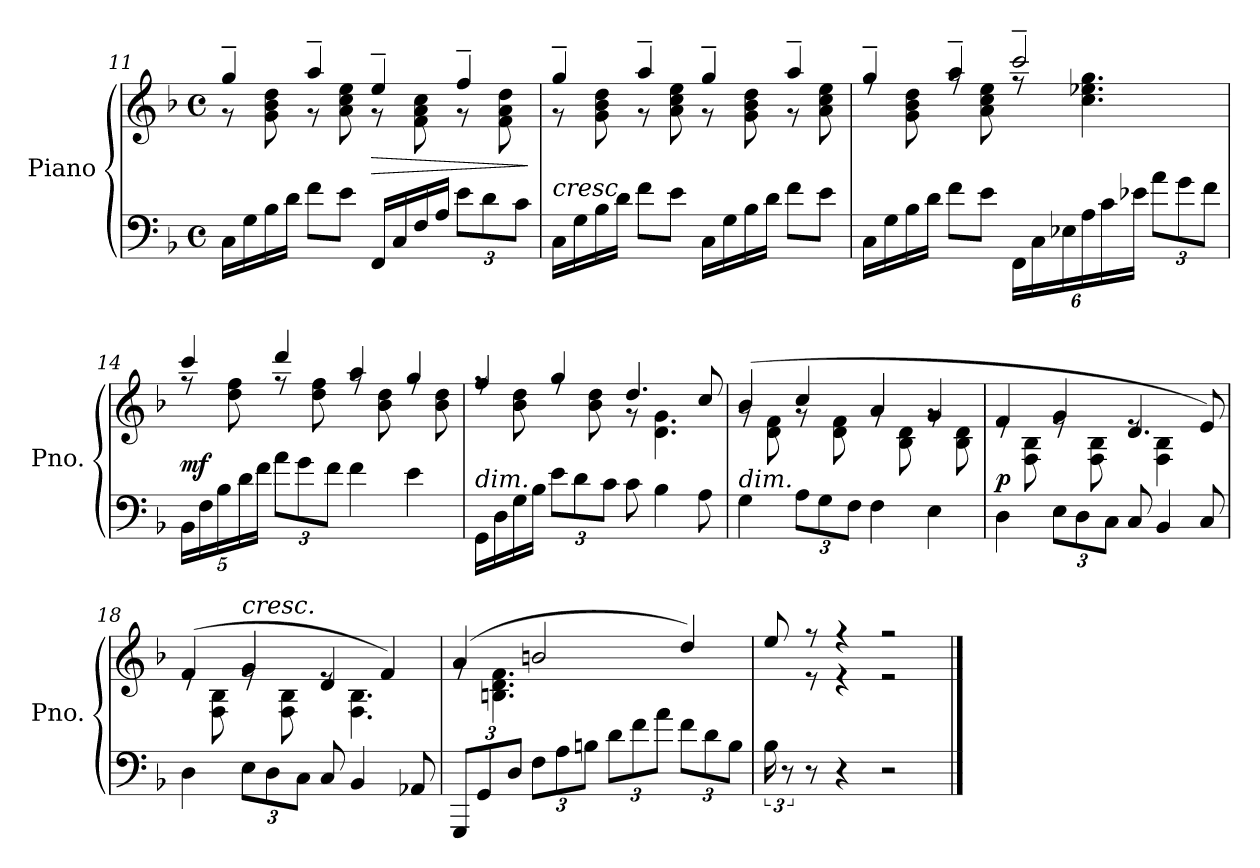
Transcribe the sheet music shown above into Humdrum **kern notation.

**kern	**kern	**dynam
*part1	*part1	*part1
*staff2	*staff1	*staff1/2
*I"Piano	*	*
*I'Pno.	*	*
*clefF4	*clefG2	*
*k[b-]	*k[b-]	*
*M4/4	*M4/4	*
*met(c)	*met(c)	*
=11	=11	=11
*	*^	*
16C\LL	4gg~/	8r	.
16G\	.	.	.
16B-\	.	8g\ 8b-\ 8dd\	.
16d\JJ	.	.	.
8f\L	4aa~/	8r	.
8e\J	.	8a\ 8cc\ 8ee\	.
!	!	!	!LO:HP:b
16FF/LL	4ee~/	8r	>
16C/	.	.	.
16F/	.	8f\ 8a\ 8cc\	.
16A/JJ	.	.	.
*Xbrackettup	*	*	*
12e\L	4ff~/	8r	.
12d\	.	.	.
.	.	8f\ 8a\ 8dd\	.
12c\J	.	.	.
*	*v	*v	*
.	.	]
=12	=12	=12
*	*^	*
!LO:TX:a:i:t=cresc.	!	!	!
16C\LL	4gg~/	8r	.
16G\	.	.	.
16B-\	.	8g\ 8b-\ 8dd\	.
16d\JJ	.	.	.
8f\L	4aa~/	8r	.
8e\J	.	8a\ 8cc\ 8ee\	.
16C\LL	4gg~/	8r	.
16G\	.	.	.
16B-\	.	8g\ 8b-\ 8dd\	.
16d\JJ	.	.	.
8f\L	4aa~/	8r	.
8e\J	.	8a\ 8cc\ 8ee\	.
!!LO:LB:g=z	!!
=13	=13	=13	=13
16C\LL	4gg~/	8rff	.
16G\	.	.	.
16B-\	.	8g\ 8b-\ 8dd\	.
16d\JJ	.	.	.
8f\L	4aa~/	8rff	.
8e\J	.	8a\ 8cc\ 8ee\	.
24FF\LL	2ccc~/	8rff	.
24C\	.	.	.
24E-X\	.	.	.
24A\	.	4.cc\ 4.ee-X\ 4.gg\	.
24c\	.	.	.
24e-X\JJ	.	.	.
12a\L	.	.	.
12g\	.	.	.
12f\J	.	.	.
=14	=14	=14	=14
!	!	!	!LO:DY:a=2
20BB-\LL	4ccc/	8rff	mf
20F\	.	.	.
20B-\	.	.	.
.	.	8dd\ 8ff\	.
20d\	.	.	.
20f\JJ	.	.	.
12a\L	4ddd/	8rff	.
12g\	.	.	.
.	.	8dd\ 8ff\	.
12f\J	.	.	.
4f\	4aa/	8rff	.
.	.	8b-\ 8dd\	.
4e\	4gg/	8rff	.
.	.	8b-\ 8dd\	.
=15	=15	=15	=15
!LO:TX:a:i:t=dim.	!	!	!
16GG\LL	4ff/	8rff	.
16D\	.	.	.
16G\	.	8b-\ 8dd\	.
16B-\JJ	.	.	.
12e\L	4gg/	8rff	.
12d\	.	.	.
.	.	8b-\ 8dd\	.
12c\J	.	.	.
8c\	4.dd/	8r	.
4B-\	.	4.d\ 4.g\	.
8A\	8cc/	.	.
!!LO:PB:g=z	!!
=16	=16	=16	=16
!LO:TX:a:i:t=dim.	!	!	!
4G\	(>4b-/	8rg	.
.	.	8d\ 8f\	.
12A\L	4cc/	8rg	.
12G\	.	.	.
.	.	8d\ 8f\	.
12F\J	.	.	.
4F\	4a/	8rg	.
.	.	8B-\ 8d\	.
4E\	4g/	8rg	.
.	.	8B-\ 8d\	.
=17	=17	=17	=17
!	!	!	!LO:DY:a=2
4D\	4f/	8re	p
.	.	8F\ 8B-\	.
12E\L	4g/	8re	.
12D\	.	.	.
.	.	8F\ 8B-\	.
12C\J	.	.	.
8C/	4.d/	8re	.
4BB-/	.	4F\ 4B-\	.
8C/	8e/)	8ryy	.
=18	=18	=18	=18
4D\	(>4f/	8re	.
.	.	8F\ 8B-\	.
!	!LO:TX:a:i:t=cresc.	!	!
12E\L	4g/	8re	.
12D\	.	.	.
.	.	8F\ 8B-\	.
12C\J	.	.	.
8C/	4d/	8re	.
4BB-/	.	4.F\ 4.B-\	.
.	4f/)	.	.
8AA-X/	.	.	.
!!LO:LB:g=z	!!
=19	=19	=19	=19
12GGG/L	(>4a/	8rg	.
12GG/	.	.	.
.	.	4.Bn\ 4.d\ 4.f\	.
12D/J	.	.	.
12F\L	2bn/	.	.
12A\	.	.	.
12Bn\J	.	.	.
12d\L	.	2ryy	.
12f\	.	.	.
12a\J	.	.	.
12f\L	4dd/)	.	.
12d\	.	.	.
12B\J	.	.	.
=20	=20	=20	=20
*brackettup	*	*	*
24B-\	8ee/	8ryy	.
12r	.	.	.
8r	8r	8r	.
4r	4r	4r	.
2r	2r	2r	.
*	*v	*v	*
==	==	==
*-	*-	*-
